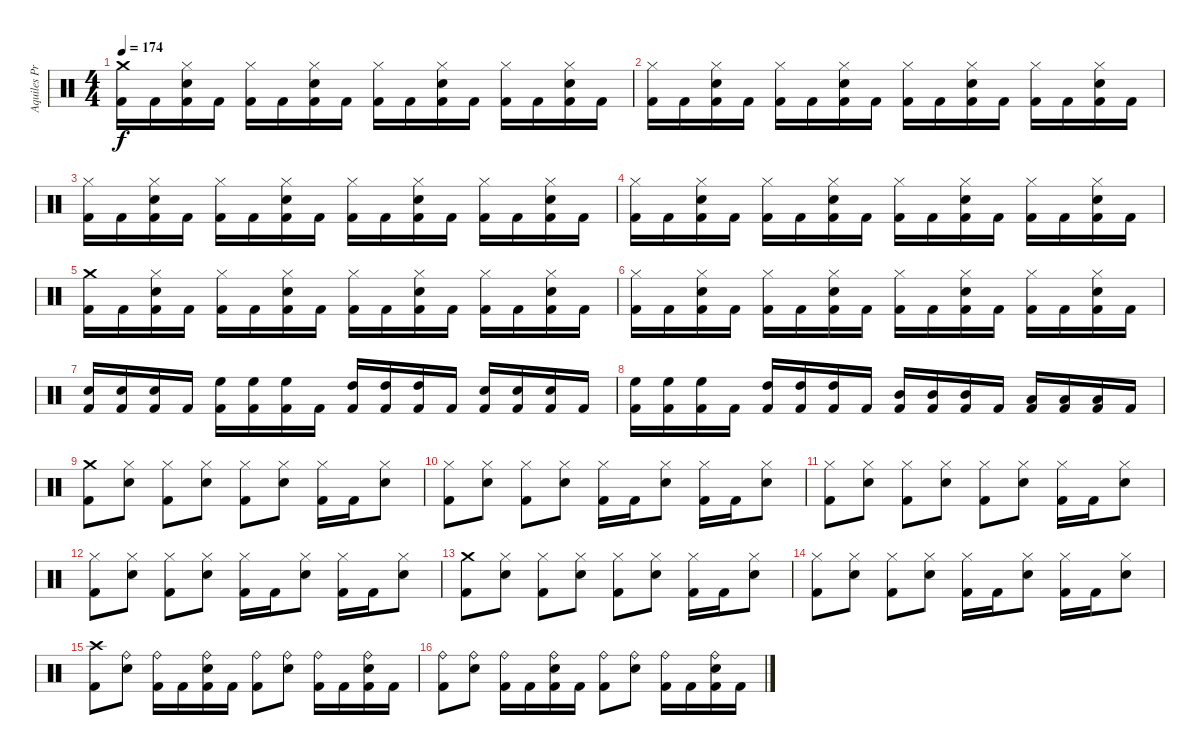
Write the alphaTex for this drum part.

\track ("Aquiles Priester" "Aquiles Pr") {instrument percussion}
\staff {score}
\articulation defaults
\ts (4 4)
\tempo 174
\clef neutral
\ks c
("Crash medium (hit)" "Kick (hit) 2").16{dy f} "Kick (hit) 2".16 ("Hi-Hat (closed)" "Electric Snare (hit)" "Kick (hit) 2").16 "Kick (hit) 2".16 ("Hi-Hat (closed)" "Kick (hit) 2").16 "Kick (hit) 2".16 ("Hi-Hat (closed)" "Electric Snare (hit)" "Kick (hit) 2").16 "Kick (hit) 2".16 ("Hi-Hat (closed)" "Kick (hit) 2").16 "Kick (hit) 2".16 ("Hi-Hat (closed)" "Electric Snare (hit)" "Kick (hit) 2").16 "Kick (hit) 2".16 ("Hi-Hat (closed)" "Kick (hit) 2").16 "Kick (hit) 2".16 ("Hi-Hat (closed)" "Electric Snare (hit)" "Kick (hit) 2").16 "Kick (hit) 2".16 |
("Hi-Hat (closed)" "Kick (hit) 2").16 "Kick (hit) 2".16 ("Hi-Hat (closed)" "Electric Snare (hit)" "Kick (hit) 2").16 "Kick (hit) 2".16 ("Hi-Hat (closed)" "Kick (hit) 2").16 "Kick (hit) 2".16 ("Hi-Hat (closed)" "Electric Snare (hit)" "Kick (hit) 2").16 "Kick (hit) 2".16 ("Hi-Hat (closed)" "Kick (hit) 2").16 "Kick (hit) 2".16 ("Hi-Hat (closed)" "Electric Snare (hit)" "Kick (hit) 2").16 "Kick (hit) 2".16 ("Hi-Hat (closed)" "Kick (hit) 2").16 "Kick (hit) 2".16 ("Hi-Hat (closed)" "Electric Snare (hit)" "Kick (hit) 2").16 "Kick (hit) 2".16 |
("Hi-Hat (closed)" "Kick (hit) 2").16 "Kick (hit) 2".16 ("Hi-Hat (closed)" "Electric Snare (hit)" "Kick (hit) 2").16 "Kick (hit) 2".16 ("Hi-Hat (closed)" "Kick (hit) 2").16 "Kick (hit) 2".16 ("Hi-Hat (closed)" "Electric Snare (hit)" "Kick (hit) 2").16 "Kick (hit) 2".16 ("Hi-Hat (closed)" "Kick (hit) 2").16 "Kick (hit) 2".16 ("Hi-Hat (closed)" "Electric Snare (hit)" "Kick (hit) 2").16 "Kick (hit) 2".16 ("Hi-Hat (closed)" "Kick (hit) 2").16 "Kick (hit) 2".16 ("Hi-Hat (closed)" "Electric Snare (hit)" "Kick (hit) 2").16 "Kick (hit) 2".16 |
("Hi-Hat (closed)" "Kick (hit) 2").16 "Kick (hit) 2".16 ("Hi-Hat (closed)" "Electric Snare (hit)" "Kick (hit) 2").16 "Kick (hit) 2".16 ("Hi-Hat (closed)" "Kick (hit) 2").16 "Kick (hit) 2".16 ("Hi-Hat (closed)" "Electric Snare (hit)" "Kick (hit) 2").16 "Kick (hit) 2".16 ("Hi-Hat (closed)" "Kick (hit) 2").16 "Kick (hit) 2".16 ("Hi-Hat (closed)" "Electric Snare (hit)" "Kick (hit) 2").16 "Kick (hit) 2".16 ("Hi-Hat (closed)" "Kick (hit) 2").16 "Kick (hit) 2".16 ("Hi-Hat (closed)" "Electric Snare (hit)" "Kick (hit) 2").16 "Kick (hit) 2".16 |
("Crash medium (hit)" "Kick (hit) 2").16 "Kick (hit) 2".16 ("Hi-Hat (closed)" "Electric Snare (hit)" "Kick (hit) 2").16 "Kick (hit) 2".16 ("Hi-Hat (closed)" "Kick (hit) 2").16 "Kick (hit) 2".16 ("Hi-Hat (closed)" "Electric Snare (hit)" "Kick (hit) 2").16 "Kick (hit) 2".16 ("Hi-Hat (closed)" "Kick (hit) 2").16 "Kick (hit) 2".16 ("Hi-Hat (closed)" "Electric Snare (hit)" "Kick (hit) 2").16 "Kick (hit) 2".16 ("Hi-Hat (closed)" "Kick (hit) 2").16 "Kick (hit) 2".16 ("Hi-Hat (closed)" "Electric Snare (hit)" "Kick (hit) 2").16 "Kick (hit) 2".16 |
("Hi-Hat (closed)" "Kick (hit) 2").16 "Kick (hit) 2".16 ("Hi-Hat (closed)" "Electric Snare (hit)" "Kick (hit) 2").16 "Kick (hit) 2".16 ("Hi-Hat (closed)" "Kick (hit) 2").16 "Kick (hit) 2".16 ("Hi-Hat (closed)" "Electric Snare (hit)" "Kick (hit) 2").16 "Kick (hit) 2".16 ("Hi-Hat (closed)" "Kick (hit) 2").16 "Kick (hit) 2".16 ("Hi-Hat (closed)" "Electric Snare (hit)" "Kick (hit) 2").16 "Kick (hit) 2".16 ("Hi-Hat (closed)" "Kick (hit) 2").16 "Kick (hit) 2".16 ("Hi-Hat (closed)" "Electric Snare (hit)" "Kick (hit) 2").16 "Kick (hit) 2".16 |
("Electric Snare (hit)" "Kick (hit) 2").16 ("Electric Snare (hit)" "Kick (hit) 2").16 ("Electric Snare (hit)" "Kick (hit) 2").16 "Kick (hit) 2".16 ("High Floor Tom (hit)" "Kick (hit) 2").16 ("High Floor Tom (hit)" "Kick (hit) 2").16 ("High Floor Tom (hit)" "Kick (hit) 2").16 "Kick (hit) 2".16 ("High Tom (hit)" "Kick (hit) 2").16 ("High Tom (hit)" "Kick (hit) 2").16 ("High Tom (hit)" "Kick (hit) 2").16 "Kick (hit) 2".16 ("Electric Snare (hit)" "Kick (hit) 2").16 ("Electric Snare (hit)" "Kick (hit) 2").16 ("Electric Snare (hit)" "Kick (hit) 2").16 "Kick (hit) 2".16 |
("High Floor Tom (hit)" "Kick (hit) 2").16 ("High Floor Tom (hit)" "Kick (hit) 2").16 ("High Floor Tom (hit)" "Kick (hit) 2").16 "Kick (hit) 2".16 ("High Tom (hit)" "Kick (hit) 2").16 ("High Tom (hit)" "Kick (hit) 2").16 ("High Tom (hit)" "Kick (hit) 2").16 "Kick (hit) 2".16 ("Mid Tom (hit)" "Kick (hit) 2").16 ("Mid Tom (hit)" "Kick (hit) 2").16 ("Mid Tom (hit)" "Kick (hit) 2").16 "Kick (hit) 2".16 ("Low Tom (hit)" "Kick (hit) 2").16 ("Low Tom (hit)" "Kick (hit) 2").16 ("Low Tom (hit)" "Kick (hit) 2").16 "Kick (hit) 2".16 |
("Crash medium (hit)" "Kick (hit) 2").8 ("Hi-Hat (closed)" "Electric Snare (hit)").8 ("Hi-Hat (closed)" "Kick (hit) 2").8 ("Hi-Hat (closed)" "Electric Snare (hit)").8 ("Hi-Hat (closed)" "Kick (hit) 2").8 ("Hi-Hat (closed)" "Electric Snare (hit)").8 ("Hi-Hat (closed)" "Kick (hit) 2").16 "Kick (hit) 2".16 ("Hi-Hat (closed)" "Electric Snare (hit)").8 |
("Hi-Hat (closed)" "Kick (hit) 2").8 ("Hi-Hat (closed)" "Electric Snare (hit)").8 ("Hi-Hat (closed)" "Kick (hit) 2").8 ("Hi-Hat (closed)" "Electric Snare (hit)").8 ("Hi-Hat (closed)" "Kick (hit) 2").16 "Kick (hit) 2".16 ("Hi-Hat (closed)" "Electric Snare (hit)").8 ("Hi-Hat (closed)" "Kick (hit) 2").16 "Kick (hit) 2".16 ("Hi-Hat (closed)" "Electric Snare (hit)").8 |
("Hi-Hat (closed)" "Kick (hit) 2").8 ("Hi-Hat (closed)" "Electric Snare (hit)").8 ("Hi-Hat (closed)" "Kick (hit) 2").8 ("Hi-Hat (closed)" "Electric Snare (hit)").8 ("Hi-Hat (closed)" "Kick (hit) 2").8 ("Hi-Hat (closed)" "Electric Snare (hit)").8 ("Hi-Hat (closed)" "Kick (hit) 2").16 "Kick (hit) 2".16 ("Hi-Hat (closed)" "Electric Snare (hit)").8 |
("Hi-Hat (closed)" "Kick (hit) 2").8 ("Hi-Hat (closed)" "Electric Snare (hit)").8 ("Hi-Hat (closed)" "Kick (hit) 2").8 ("Hi-Hat (closed)" "Electric Snare (hit)").8 ("Hi-Hat (closed)" "Kick (hit) 2").16 "Kick (hit) 2".16 ("Hi-Hat (closed)" "Electric Snare (hit)").8 ("Hi-Hat (closed)" "Kick (hit) 2").16 "Kick (hit) 2".16 ("Hi-Hat (closed)" "Electric Snare (hit)").8 |
("Crash medium (hit)" "Kick (hit) 2").8 ("Hi-Hat (closed)" "Electric Snare (hit)").8 ("Hi-Hat (closed)" "Kick (hit) 2").8 ("Hi-Hat (closed)" "Electric Snare (hit)").8 ("Hi-Hat (closed)" "Kick (hit) 2").8 ("Hi-Hat (closed)" "Electric Snare (hit)").8 ("Hi-Hat (closed)" "Kick (hit) 2").16 "Kick (hit) 2".16 ("Hi-Hat (closed)" "Electric Snare (hit)").8 |
("Hi-Hat (closed)" "Kick (hit) 2").8 ("Hi-Hat (closed)" "Electric Snare (hit)").8 ("Hi-Hat (closed)" "Kick (hit) 2").8 ("Hi-Hat (closed)" "Electric Snare (hit)").8 ("Hi-Hat (closed)" "Kick (hit) 2").16 "Kick (hit) 2".16 ("Hi-Hat (closed)" "Electric Snare (hit)").8 ("Hi-Hat (closed)" "Kick (hit) 2").16 "Kick (hit) 2".16 ("Hi-Hat (closed)" "Electric Snare (hit)").8 |
("Crash high (hit)" "Kick (hit) 2").8 ("Ride (bell)" "Electric Snare (hit)").8 ("Ride (bell)" "Kick (hit) 2").16 "Kick (hit) 2".16 ("Ride (bell)" "Electric Snare (hit)" "Kick (hit) 2").16 "Kick (hit) 2".16 ("Ride (bell)" "Kick (hit) 2").8 ("Ride (bell)" "Electric Snare (hit)").8 ("Ride (bell)" "Kick (hit) 2").16 "Kick (hit) 2".16 ("Ride (bell)" "Electric Snare (hit)" "Kick (hit) 2").16 "Kick (hit) 2".16 |
("Ride (bell)" "Kick (hit) 2").8 ("Ride (bell)" "Electric Snare (hit)").8 ("Ride (bell)" "Kick (hit) 2").16 "Kick (hit) 2".16 ("Ride (bell)" "Electric Snare (hit)" "Kick (hit) 2").16 "Kick (hit) 2".16 ("Ride (bell)" "Kick (hit) 2").8 ("Ride (bell)" "Electric Snare (hit)").8 ("Ride (bell)" "Kick (hit) 2").16 "Kick (hit) 2".16 ("Ride (bell)" "Electric Snare (hit)" "Kick (hit) 2").16 "Kick (hit) 2".16
